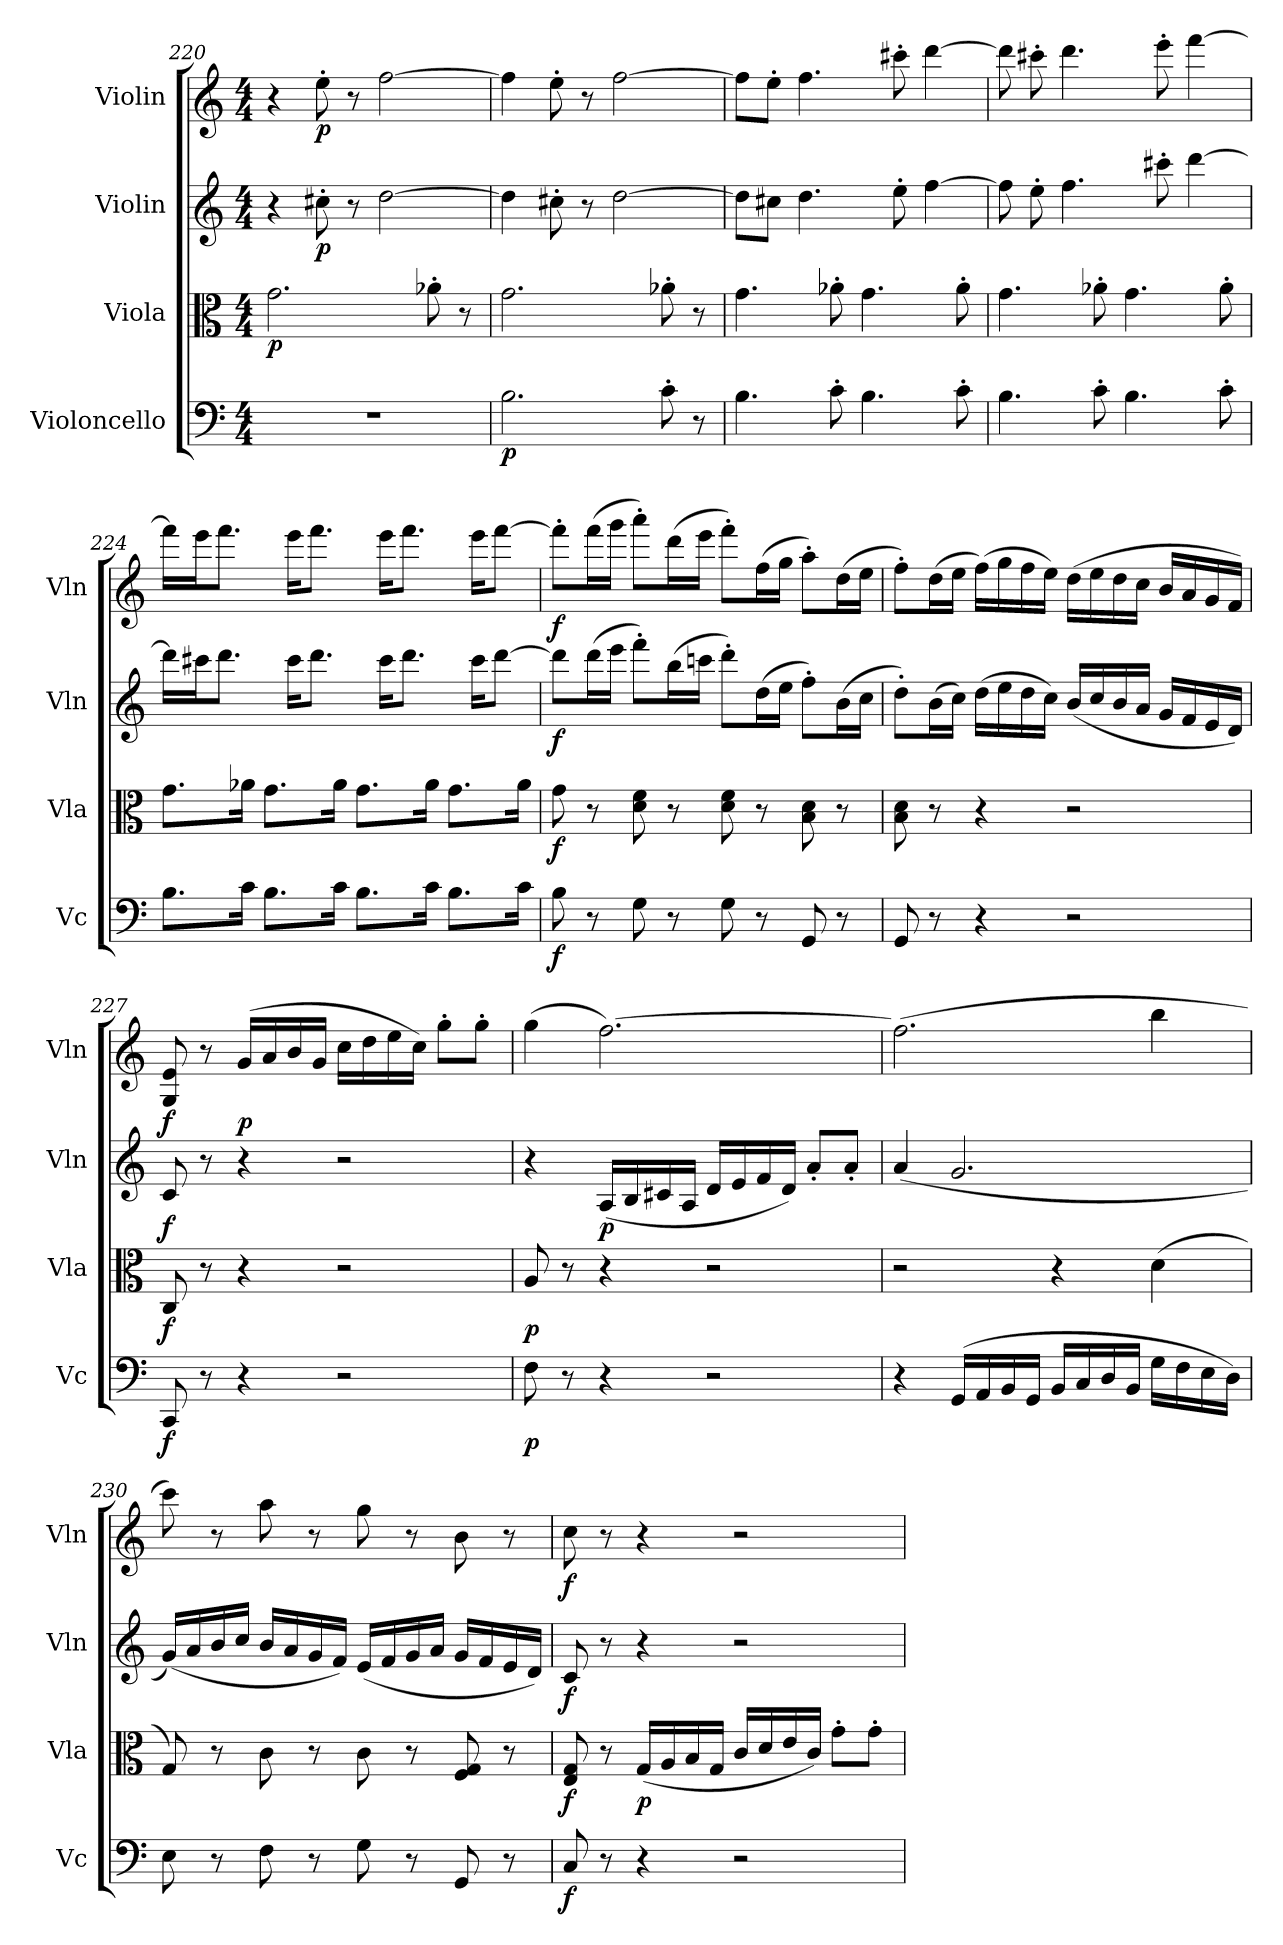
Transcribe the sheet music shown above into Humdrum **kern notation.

**kern	**dynam	**kern	**dynam	**kern	**dynam	**kern	**dynam
*part4	*part4	*part3	*part3	*part2	*part2	*part1	*part1
*staff4	*staff4	*staff3	*staff3	*staff2	*staff2	*staff1	*staff1
*I"Violoncello	*	*I"Viola	*	*I"Violin	*	*I"Violin	*
*I'Vc	*	*I'Vla	*	*I'Vln	*	*I'Vln	*
*clefF4	*	*clefC3	*	*clefG2	*	*clefG2	*
*k[]	*	*k[]	*	*k[]	*	*k[]	*
*C:	*	*C:	*	*C:	*	*C:	*
*M4/4	*	*M4/4	*	*M4/4	*	*M4/4	*
=220	=220	=220	=220	=220	=220	=220	=220
1r	.	2.g\	p	4r	.	4r	.
.	.	.	.	8cc#X'\	p	8ee'\	p
.	.	.	.	8r	.	8r	.
.	.	.	.	[2dd\	.	[2ff\	.
.	.	8a-X'\	.	.	.	.	.
.	.	8r	.	.	.	.	.
=221	=221	=221	=221	=221	=221	=221	=221
2.B\	p	2.g\	.	4dd\]	.	4ff\]	.
.	.	.	.	8cc#X'\	.	8ee'\	.
.	.	.	.	8r	.	8r	.
.	.	.	.	[2dd\	.	[2ff\	.
8c'\	.	8a-X'\	.	.	.	.	.
8r	.	8r	.	.	.	.	.
=222	=222	=222	=222	=222	=222	=222	=222
4.B\	.	4.g\	.	8dd\L]	.	8ff\L]	.
.	.	.	.	8cc#X\J	.	8ee'\J	.
.	.	.	.	4.dd\	.	4.ff\	.
8c'\	.	8a-X'\	.	.	.	.	.
4.B\	.	4.g\	.	.	.	.	.
.	.	.	.	8ee'\	.	8ccc#X'\	.
.	.	.	.	[4ff\	.	[4ddd\	.
8c'\	.	8a-'\	.	.	.	.	.
=223	=223	=223	=223	=223	=223	=223	=223
4.B\	.	4.g\	.	8ff\]	.	8ddd\]	.
.	.	.	.	8ee'\	.	8ccc#X'\	.
.	.	.	.	4.ff\	.	4.ddd\	.
8c'\	.	8a-X'\	.	.	.	.	.
4.B\	.	4.g\	.	.	.	.	.
.	.	.	.	8ccc#X'\	.	8eee'\	.
.	.	.	.	[4ddd\	.	[4fff\	.
8c'\	.	8a-'\	.	.	.	.	.
=224	=224	=224	=224	=224	=224	=224	=224
8.B\L	.	8.g\L	.	16ddd\LL]	.	16fff\LL]	.
.	.	.	.	16ccc#X\J	.	16eee\J	.
.	.	.	.	8.ddd\J	.	8.fff\J	.
16c\Jk	.	16a-X\Jk	.	.	.	.	.
8.B\L	.	8.g\L	.	.	.	.	.
.	.	.	.	16ccc#\KL	.	16eee\KL	.
.	.	.	.	8.ddd\J	.	8.fff\J	.
16c\Jk	.	16a-\Jk	.	.	.	.	.
8.B\L	.	8.g\L	.	.	.	.	.
.	.	.	.	16ccc#\KL	.	16eee\KL	.
.	.	.	.	8.ddd\J	.	8.fff\J	.
16c\Jk	.	16a-\Jk	.	.	.	.	.
8.B\L	.	8.g\L	.	.	.	.	.
.	.	.	.	16ccc#\KL	.	16eee\KL	.
.	.	.	.	[8ddd\J	.	[8fff\J	.
16c\Jk	.	16a-\Jk	.	.	.	.	.
=225	=225	=225	=225	=225	=225	=225	=225
8B\	f	8g\	f	8ddd\L]	f	8fff'\L]	f
8r	.	8r	.	(16ddd\L	.	(16fff\L	.
.	.	.	.	16eee\JJ	.	16ggg\JJ	.
8G\	.	8d\ 8f\	.	8fff'\L)	.	8aaa'\L)	.
8r	.	8r	.	(16bb\L	.	(16ddd\L	.
.	.	.	.	16cccn\JJ	.	16eee\JJ	.
8G\	.	8d\ 8f\	.	8ddd'\L)	.	8fff'\L)	.
8r	.	8r	.	(16dd\L	.	(16ff\L	.
.	.	.	.	16ee\JJ	.	16gg\JJ	.
8GG/	.	8B\ 8d\	.	8ff'\L)	.	8aa'\L)	.
8r	.	8r	.	(16b\L	.	(16dd\L	.
.	.	.	.	16cc\JJ	.	16ee\JJ	.
=226	=226	=226	=226	=226	=226	=226	=226
8GG/	.	8B\ 8d\	.	8dd'\L)	.	8ff'\L)	.
8r	.	8r	.	(16b\L	.	(16dd\L	.
.	.	.	.	16cc\JJ)	.	16ee\JJ	.
4r	.	4r	.	(16dd\LL	.	(16ff\LL)	.
.	.	.	.	16ee\	.	16gg\	.
.	.	.	.	16dd\	.	16ff\	.
.	.	.	.	16cc\JJ)	.	16ee\JJ)	.
2r	.	2r	.	(16b/LL	.	(16dd\LL	.
.	.	.	.	16cc/	.	16ee\	.
.	.	.	.	16b/	.	16dd\	.
.	.	.	.	16a/JJ	.	16cc\JJ	.
.	.	.	.	16g/LL	.	16b/LL	.
.	.	.	.	16f/	.	16a/	.
.	.	.	.	16e/	.	16g/	.
.	.	.	.	16d/JJ)	.	16f/JJ)	.
=227	=227	=227	=227	=227	=227	=227	=227
8CC/	f	8C/	f	8c/	f	8G/ 8e/	f
8r	.	8r	.	8r	.	8r	.
4r	.	4r	.	4r	.	(16g/LL	p
.	.	.	.	.	.	16a/	.
.	.	.	.	.	.	16b/	.
.	.	.	.	.	.	16g/JJ	.
2r	.	2r	.	2r	.	16cc\LL	.
.	.	.	.	.	.	16dd\	.
.	.	.	.	.	.	16ee\	.
.	.	.	.	.	.	16cc\JJ)	.
.	.	.	.	.	.	8gg'\L	.
.	.	.	.	.	.	8gg'\J	.
=228	=228	=228	=228	=228	=228	=228	=228
8F\	p	8A/	p	4r	.	(4gg\	.
8r	.	8r	.	.	.	.	.
4r	.	4r	.	(16A/LL	p	[2.ff\)	.
.	.	.	.	16B/	.	.	.
.	.	.	.	16c#X/	.	.	.
.	.	.	.	16A/JJ	.	.	.
2r	.	2r	.	16d/LL	.	.	.
.	.	.	.	16e/	.	.	.
.	.	.	.	16f/	.	.	.
.	.	.	.	16d/JJ)	.	.	.
.	.	.	.	8a'/L	.	.	.
.	.	.	.	8a'/J	.	.	.
=229	=229	=229	=229	=229	=229	=229	=229
4r	.	2r	.	(4a/	.	(2.ff\]	.
(16GG/LL	.	.	.	2.g/	.	.	.
16AA/	.	.	.	.	.	.	.
16BB/	.	.	.	.	.	.	.
16GG/JJ	.	.	.	.	.	.	.
16BB/LL	.	4r	.	.	.	.	.
16C/	.	.	.	.	.	.	.
16D/	.	.	.	.	.	.	.
16BB/JJ	.	.	.	.	.	.	.
16G\LL	.	(4d\	.	.	.	4bb\	.
16F\	.	.	.	.	.	.	.
16E\	.	.	.	.	.	.	.
16D\JJ)	.	.	.	.	.	.	.
=230	=230	=230	=230	=230	=230	=230	=230
8E\	.	8G/)	.	(16g/LL)	.	8ccc\)	.
.	.	.	.	16a/	.	.	.
8r	.	8r	.	16b/	.	8r	.
.	.	.	.	16cc/JJ	.	.	.
8F\	.	8c\	.	16b/LL	.	8aa\	.
.	.	.	.	16a/	.	.	.
8r	.	8r	.	16g/	.	8r	.
.	.	.	.	16f/JJ)	.	.	.
8G\	.	8c\	.	(16e/LL	.	8gg\	.
.	.	.	.	16f/	.	.	.
8r	.	8r	.	16g/	.	8r	.
.	.	.	.	16a/JJ	.	.	.
8GG/	.	8F/ 8G/	.	16g/LL	.	8b\	.
.	.	.	.	16f/	.	.	.
8r	.	8r	.	16e/	.	8r	.
.	.	.	.	16d/JJ)	.	.	.
=231	=231	=231	=231	=231	=231	=231	=231
8C/	f	8E/ 8G/	f	8c/	f	8cc\	f
8r	.	8r	.	8r	.	8r	.
4r	.	(16G/LL	p	4r	.	4r	.
.	.	16A/	.	.	.	.	.
.	.	16B/	.	.	.	.	.
.	.	16G/JJ	.	.	.	.	.
2r	.	16c/LL	.	2r	.	2r	.
.	.	16d/	.	.	.	.	.
.	.	16e/	.	.	.	.	.
.	.	16c/JJ)	.	.	.	.	.
.	.	8g'\L	.	.	.	.	.
.	.	8g'\J	.	.	.	.	.
=	=	=	=	=	=	=	=
*-	*-	*-	*-	*-	*-	*-	*-
